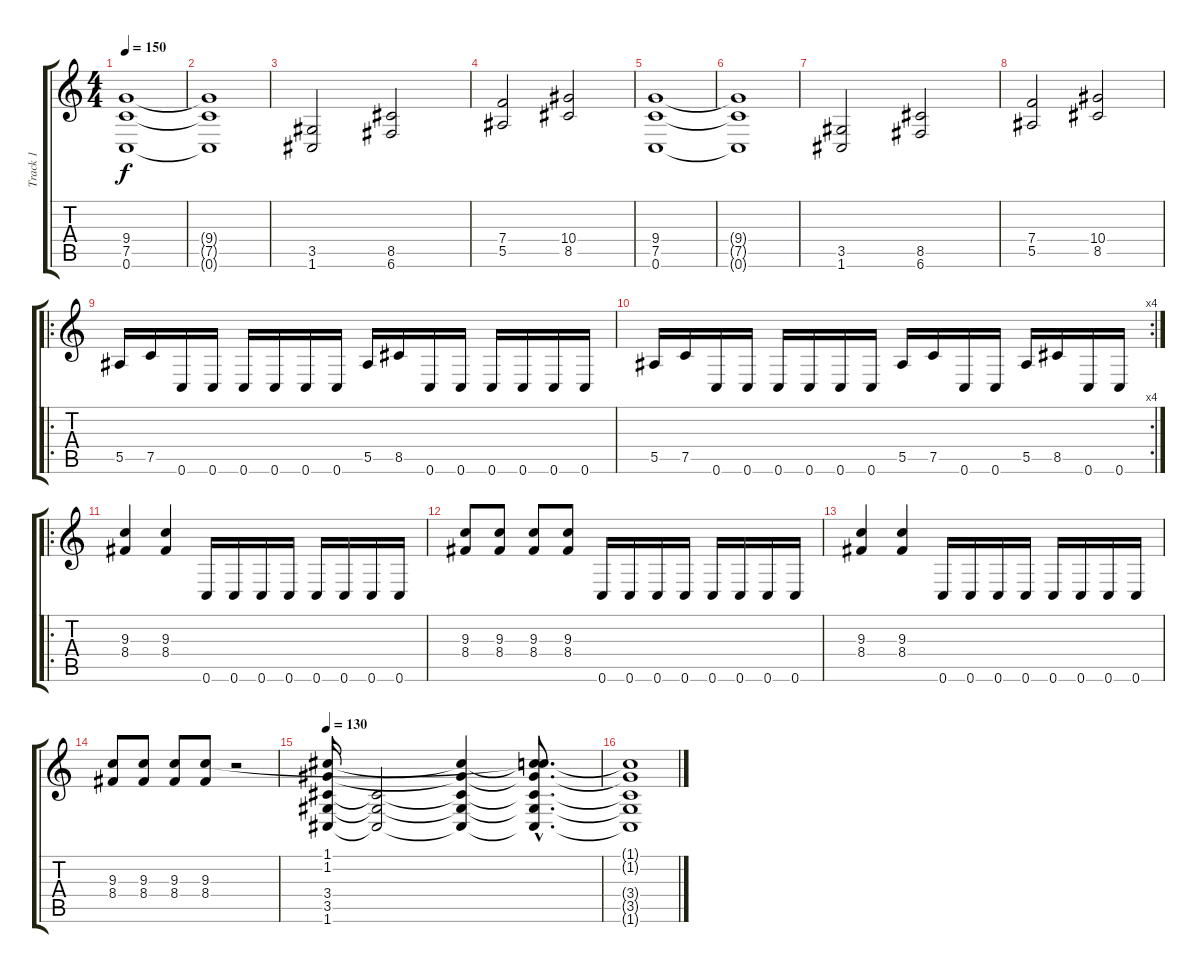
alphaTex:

\track ("Track 1" "Track 1") {instrument distortionguitar}
\staff {score tabs}
\tuning (C4 G3 Eb3 Bb2 F2 C2) {hide}
\ts (4 4)
\tempo 150
\clef g2
\ks c
(9.4 7.5 0.6).1{dy f} |
(9.4{t} 7.5{t} 0.6{t}).1 |
(3.5 1.6).2 (8.5 6.6).2 |
(7.4 5.5).2 (10.4 8.5).2 |
(9.4 7.5 0.6).1 |
(9.4{t} 7.5{t} 0.6{t}).1 |
(3.5 1.6).2 (8.5 6.6).2 |
(7.4 5.5).2 (10.4 8.5).2 |
\ro
5.5.16 7.5.16 0.6.16 0.6.16 0.6.16 0.6.16 0.6.16 0.6.16 5.5.16 8.5.16 0.6.16 0.6.16 0.6.16 0.6.16 0.6.16 0.6.16 |
\rc 4
5.5.16 7.5.16 0.6.16 0.6.16 0.6.16 0.6.16 0.6.16 0.6.16 5.5.16 7.5.16 0.6.16 0.6.16 5.5.16 8.5.16 0.6.16 0.6.16 |
\ro
(9.3 8.4).4 (9.3 8.4).4 0.6.16 0.6.16 0.6.16 0.6.16 0.6.16 0.6.16 0.6.16 0.6.16 |
(9.3 8.4).8 (9.3 8.4).8 (9.3 8.4).8 (9.3 8.4).8 0.6.16 0.6.16 0.6.16 0.6.16 0.6.16 0.6.16 0.6.16 0.6.16 |
(9.3 8.4).4 (9.3 8.4).4 0.6.16 0.6.16 0.6.16 0.6.16 0.6.16 0.6.16 0.6.16 0.6.16 |
(9.3 8.4).8 (9.3 8.4).8 (9.3 8.4).8 (9.3 8.4).8 r.2 |
\tempo 130
(1.1 1.2 3.4 3.5 1.6).16 (3.4{t} 3.5{t} 1.6{t}).2 (1.1{t} 1.2{t} 3.4{t} 3.5{t} 1.6{t}).4 (1.1{hac t} 1.2{hac t} 9.3{hac t} 3.4{hac t} 3.5{hac t} 1.6{hac t}).8{d} |
(1.1{t} 1.2{t} 3.4{t} 3.5{t} 1.6{t}).1
